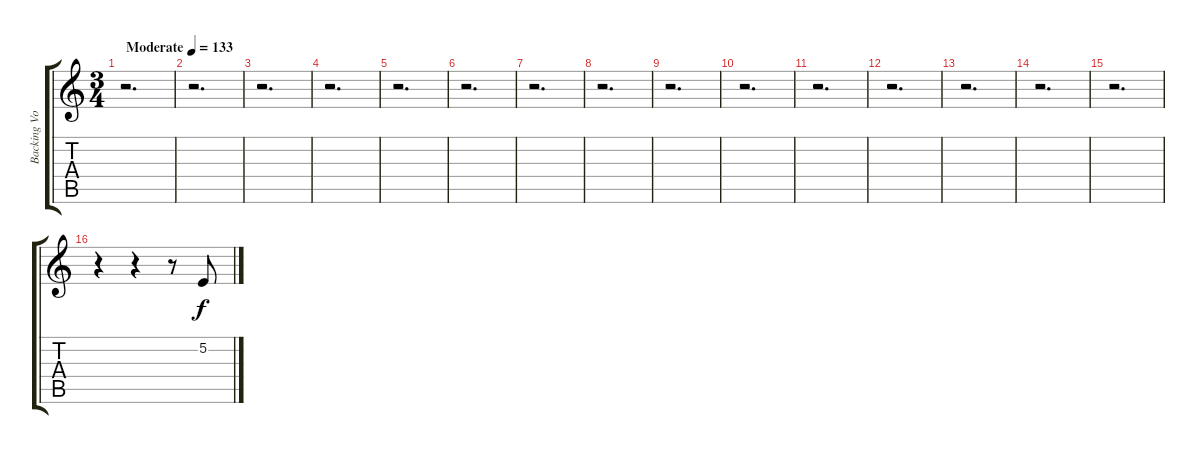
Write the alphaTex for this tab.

\track ("Backing Vocals" "Backing Vo") {instrument baritonesax}
\staff {score tabs}
\tuning (E4 B3 G3 D3 A2 E2) {hide}
\ts (3 4)
\tempo (133 "Moderate")
\clef g2
\ks c
r.2{d dy f instrument baritonesax} |
r.2{d} |
r.2{d} |
r.2{d} |
r.2{d} |
r.2{d} |
r.2{d} |
r.2{d} |
r.2{d} |
r.2{d} |
r.2{d} |
r.2{d} |
r.2{d} |
r.2{d} |
r.2{d} |
r.4 r.4 r.8 5.2.8
